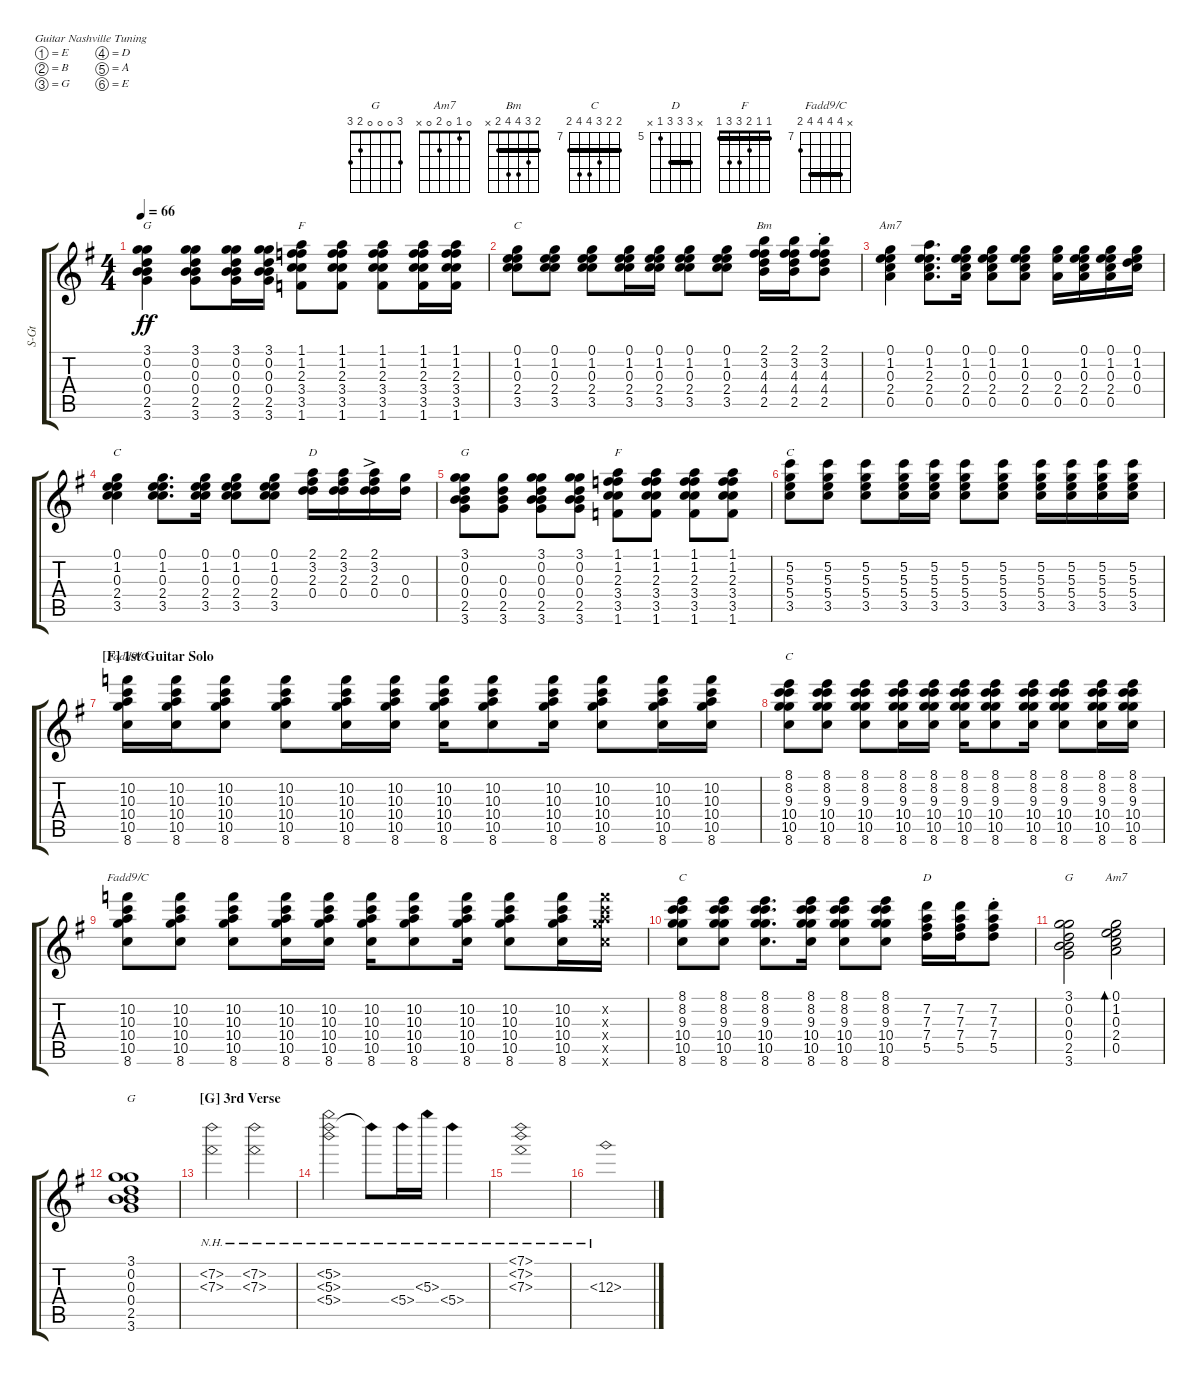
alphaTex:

\defaultSystemsLayout 4
\bracketExtendMode groupsimilarinstruments
\otherSystemsTrackNameOrientation horizontal
\track ("Steel Guitar" "S-Gt") {instrument acousticguitarsteel}
\staff {score tabs}
\tuning (E4 B3 G4 D4 A3 E3)
\chord ("G" 3 0 0 0 2 3) {showfingering false}
\chord ("Am7" 0 1 0 2 0 x) {showfingering false}
\chord ("Bm" 2 3 4 4 2 x) {showfingering false barre 2}
\chord ("C" 0 1 0 2 3 x) {showfingering false}
\chord ("D" 2 3 2 0 x x) {showfingering false}
\chord ("F" 1 1 2 3 3 1) {showfingering false barre (1 1)}
\chord ("C" x 5 5 5 3 x) {showfingering false barre (5 5)}
\chord ("Fadd9/C" x 10 10 10 10 8) {firstfret 7 showfingering false barre (10 10 10)}
\chord ("C" 8 8 9 10 10 8) {firstfret 7 showfingering false barre (8 8)}
\chord ("D" x 7 7 7 5 x) {firstfret 5 showfingering false barre (7 7)}
\ts (4 4)
\tempo 66
\clef g2
\ks g
(3.6 2.5 0.4 0.3 0.2 3.1).4{ch "G" dy ff} (3.6 2.5 0.4 0.3 0.2 3.1).8 (3.6 2.5 0.4 0.3 0.2 3.1).16 (3.6 2.5 0.4 0.3 0.2 3.1).16 (1.6 3.5 3.4 2.3 1.2 1.1).8{ch "F"} (1.6 3.5 3.4 2.3 1.2 1.1).8 (1.6 3.5 3.4 2.3 1.2 1.1).8 (1.6 3.5 3.4 2.3 1.2 1.1).16 (1.6 3.5 3.4 2.3 1.2 1.1).16 |
(3.5 2.4 0.3 1.2 0.1).8{ch "C"} (3.5 2.4 0.3 1.2 0.1).8 (3.5 2.4 0.3 1.2 0.1).8 (3.5 2.4 0.3 1.2 0.1).16{beam merge} (3.5 2.4 0.3 1.2 0.1).16{beam split} (3.5 2.4 0.3 1.2 0.1).8 (3.5 2.4 0.3 1.2 0.1).8 (2.5 4.4 4.3 3.2 2.1).16{ch "Bm"} (2.5 4.4 4.3 3.2 2.1).16 (2.5{st} 4.4 4.3 3.2 2.1).8 |
(0.5 2.4 0.3 1.2 0.1).4{ch "Am7"} (0.5 2.4 2.3 1.2 0.1).8{d} (0.5 2.4 0.3 1.2 0.1).16 (0.5 2.4 0.3 1.2 0.1).8 (0.5 2.4 0.3 1.2 0.1).8 (0.3 2.4 0.5).16 (0.1 1.2 0.3 2.4 0.5).16 (0.5 2.4 0.3 1.2 0.1).16 (0.1 1.2 0.3 0.4).16 |
(3.5 2.4 0.3 1.2 0.1).4{ch "C"} (3.5 2.4 0.3 1.2 0.1).8{d} (3.5 2.4 0.3 1.2 0.1).16 (3.5 2.4 0.3 1.2 0.1).8 (3.5 2.4 0.3 1.2 0.1).8 (0.4 2.3 3.2 2.1).16{ch "D"} (0.4 2.3 3.2 2.1).16 (0.4{ac} 2.3 3.2 2.1).16 (0.3 0.4).16 |
(3.6 2.5 0.4 0.3 0.2 3.1).8{ch "G"} (3.6 2.5 0.4 0.3).8 (3.6 2.5 0.4 0.3 0.2 3.1).8 (3.6 2.5 0.4 0.3 0.2 3.1).8 (1.6 3.5 3.4 2.3 1.2 1.1).8{ch "F"} (1.6 3.5 3.4 2.3 1.2 1.1).8 (1.6 3.5 3.4 2.3 1.2 1.1).8 (1.6 3.5 3.4 2.3 1.2 1.1).8 |
(3.5 5.4 5.3 5.2).8{ch "C"} (3.5 5.4 5.3 5.2).8 (3.5 5.4 5.3 5.2).8 (3.5 5.4 5.3 5.2).16 (3.5 5.4 5.3 5.2).16 (3.5 5.4 5.3 5.2).8 (3.5 5.4 5.3 5.2).8 (3.5 5.4 5.3 5.2).16 (3.5 5.4 5.3 5.2).16 (3.5 5.4 5.3 5.2).16 (3.5 5.4 5.3 5.2).16 |
\section ("F" "1st Guitar Solo")
(8.6 10.5 10.4 10.3 10.2).16{ch "Fadd9/C"} (8.6 10.5 10.4 10.3 10.2).16 (8.6 10.5 10.4 10.3 10.2).8 (8.6 10.5 10.4 10.3 10.2).8 (8.6 10.5 10.4 10.3 10.2).16 (8.6 10.5 10.4 10.3 10.2).16 (8.6 10.5 10.4 10.3 10.2).16 (8.6 10.5 10.4 10.3 10.2).8 (8.6 10.5 10.4 10.3 10.2).16 (8.6 10.5 10.4 10.3 10.2).8 (8.6 10.5 10.4 10.3 10.2).16 (8.6 10.5 10.4 10.3 10.2).16 |
(8.6 10.5 10.4 9.3 8.2 8.1).8{ch "C"} (8.6 10.5 10.4 9.3 8.2 8.1).8 (8.6 10.5 10.4 9.3 8.2 8.1).8 (8.6 10.5 10.4 9.3 8.2 8.1).16 (8.6 10.5 10.4 9.3 8.2 8.1).16 (8.6 10.5 10.4 9.3 8.2 8.1).16 (8.6 10.5 10.4 9.3 8.2 8.1).8 (8.6 10.5 10.4 9.3 8.2 8.1).16 (8.6 10.5 10.4 9.3 8.2 8.1).8 (8.6 10.5 10.4 9.3 8.2 8.1).16 (8.6 10.5 10.4 9.3 8.2 8.1).16 |
(8.6 10.5 10.4 10.3 10.2).8{ch "Fadd9/C"} (8.6 10.5 10.4 10.3 10.2).8 (8.6 10.5 10.4 10.3 10.2).8 (8.6 10.5 10.4 10.3 10.2).16 (8.6 10.5 10.4 10.3 10.2).16 (8.6 10.5 10.4 10.3 10.2).16 (8.6 10.5 10.4 10.3 10.2).8 (8.6 10.5 10.4 10.3 10.2).16 (8.6 10.5 10.4 10.3 10.2).8 (8.6 10.5 10.4 10.3 10.2).16 (8.6{x} 10.5{x} 10.4{x} 10.3{x} 10.2{x}).16 |
(8.6 10.5 10.4 9.3 8.2 8.1).8{ch "C"} (8.6 10.5 10.4 9.3 8.2 8.1).8 (8.6 10.5 10.4 9.3 8.2 8.1).8{d} (8.6 10.5 10.4 9.3 8.2 8.1).16 (8.6 10.5 10.4 9.3 8.2 8.1).8 (8.6 10.5 10.4 9.3 8.2 8.1).8 (5.5 7.4 7.3 7.2).16{ch "D"} (5.5 7.4 7.3 7.2).16 (5.5{st} 7.4 7.3 7.2).8 |
(3.6 2.5 0.4 0.3 0.2 3.1).2{ch "G"} (0.5 2.4 0.3 1.2 0.1).2{bd 104 ch "Am7"} |
(3.6 2.5 0.4 0.3 0.2 3.1).1{ch "G"} |
\section ("G" "3rd Verse")
(7.2{nh} 7.3{nh}).2 (7.2{nh} 7.3{nh}).2 |
(5.2{nh} 5.3{nh} 5.4{nh}).2 5.4{nh t}.8{beam merge} 5.4{nh}.16{beam merge} 5.3{nh}.16 5.4{nh}.4 |
(7.1{nh} 7.2{nh} 7.3{nh}).1 |
12.3{nh}.1
